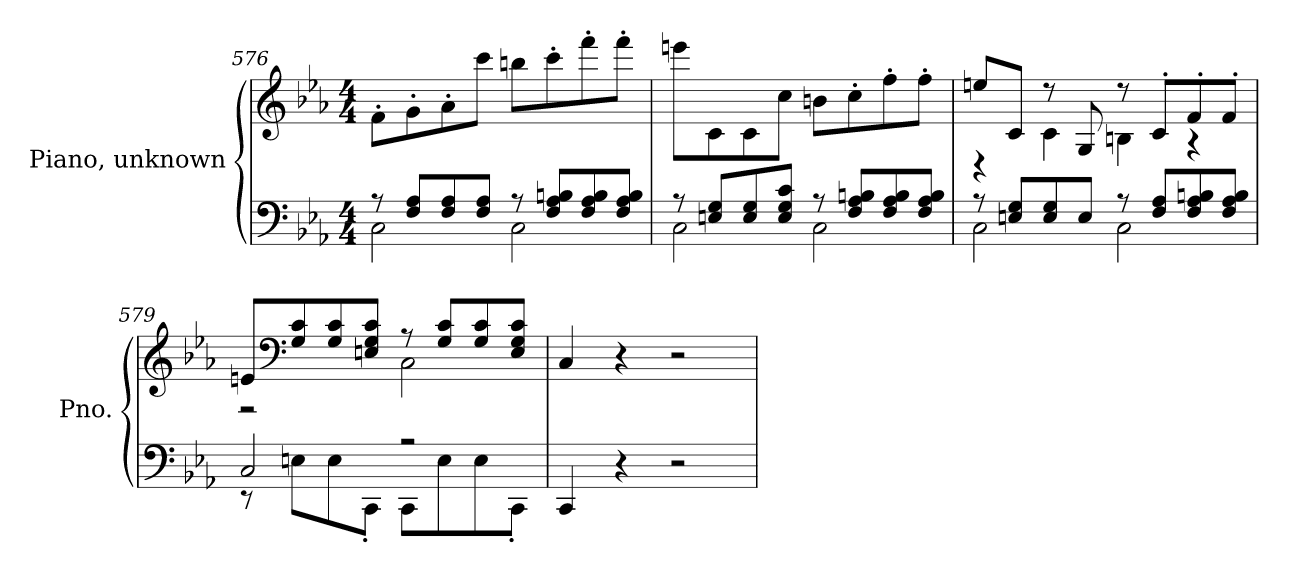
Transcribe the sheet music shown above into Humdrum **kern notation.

**kern	**kern
*part1	*part1
*staff2	*staff1
*I"Piano, unknown	*
*I'Pno.	*
*clefF4	*clefG2
*k[b-e-a-]	*k[b-e-a-]
*M4/4	*M4/4
=576	=576
*^	*
8r	2C\	8f'\L
8F/ 8A-/L	.	8g'\
8F/ 8A-/	.	8a-'\
8F/ 8A-/J	.	8ccc\J
8r	2C\	8bbn\L
8F/ 8A-/ 8Bn/L	.	8ccc'\
8F/ 8A-/ 8B/	.	8fff'\
8F/ 8A-/ 8B/J	.	8fff'\J
=577	=577	=577
8r	2C\	8eeen\L
8En/ 8G/L	.	8c\
8E/ 8G/	.	8c\
8E/ 8G/ 8c/J	.	8cc\J
8r	2C\	8bn\L
8F/ 8A-/ 8Bn/L	.	8cc'\
8F/ 8A-/ 8B/	.	8ff'\
8F/ 8A-/ 8B/J	.	8ff'\J
!!LO:PB:g=z
=578	=578	=578
*	*	*^
8r	2C\	8een/L	4r
8En/ 8G/L	.	8c/J	.
8E/ 8G/	.	8r	4c\
8E/J	.	8G/	.
8r	2C\	8r	4Bn\
8F/ 8A-/L	.	8c'/L	.
8F/ 8A-/ 8Bn/	.	8f'/	4r
8F/ 8A-/ 8B/J	.	8f'/J	.
=579	=579	=579	=579
2C/	8r	8en/L	2r
*	*	*clefF4	*
.	8En\L	8G/ 8c/	.
.	8E\	8G/ 8c/	.
.	8CC'\J	8En/ 8G/ 8c/J	.
2r	8CC\L	8r	2C\
.	8E\	8G/ 8c/L	.
.	8E\	8G/ 8c/	.
.	8CC'\J	8E/ 8G/ 8c/J	.
*v	*v	*	*
*	*v	*v
=580	=580
4CC/	4C/
4r	4r
2r	2r
=	=
*-	*-
